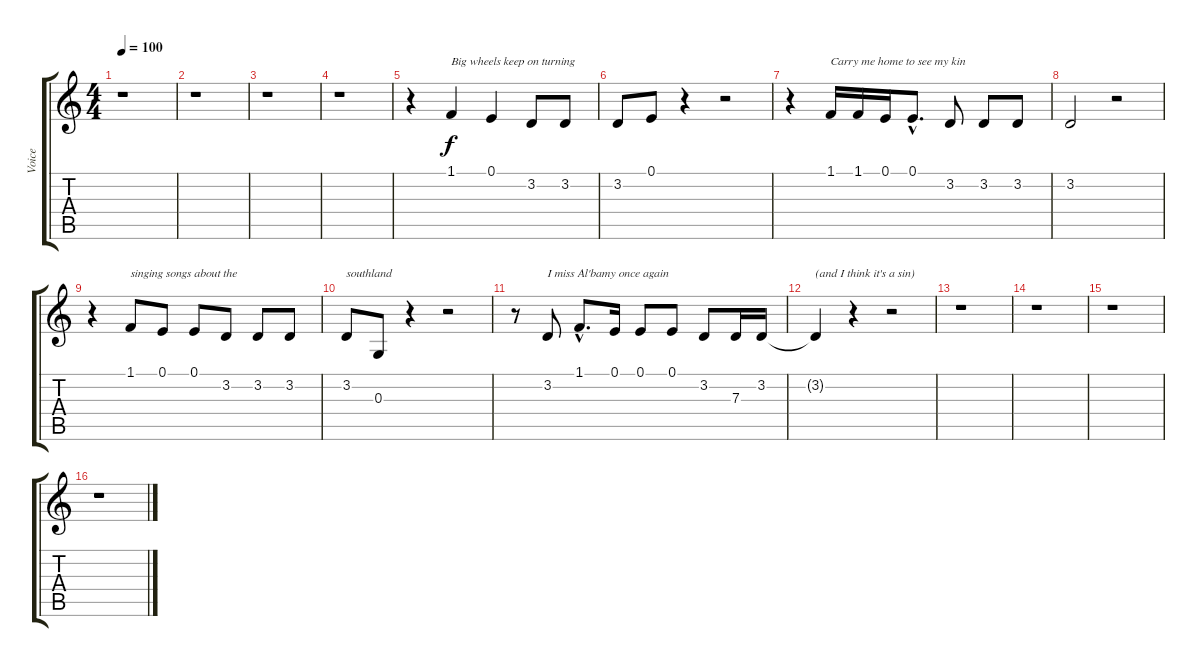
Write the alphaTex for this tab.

\track ("Voice" "Voice") {instrument lead2sawtooth}
\staff {score tabs}
\tuning (E4 B3 G3 D3 A2 E2) {hide}
\ts (4 4)
\tempo 100
\clef g2
\ks c
r.1{dy f instrument lead2sawtooth} |
r.1 |
r.1 |
r.1 |
r.4 1.1.4{txt "Big wheels keep on turning"} 0.1.4 3.2.8 3.2.8 |
3.2.8 0.1.8 r.4 r.2 |
r.4 1.1.16{txt "Carry me home to see my kin"} 1.1.16 0.1.16 0.1{hac}.8{d} 3.2.8 3.2.8 3.2.8 |
3.2.2 r.2 |
r.4 1.1.8{txt "singing songs about the"} 0.1.8 0.1.8 3.2.8 3.2.8 3.2.8 |
3.2.8{txt "southland"} 0.3.8 r.4 r.2 |
r.8 3.2.8{txt "I miss Al'bamy once again"} 1.1{hac}.8{d} 0.1.16 0.1.8 0.1.8 3.2.8 7.3.16 3.2.16 |
3.2{t}.4{txt "(and I think it's a sin)"} r.4 r.2 |
r.1 |
r.1 |
r.1 |
r.1
